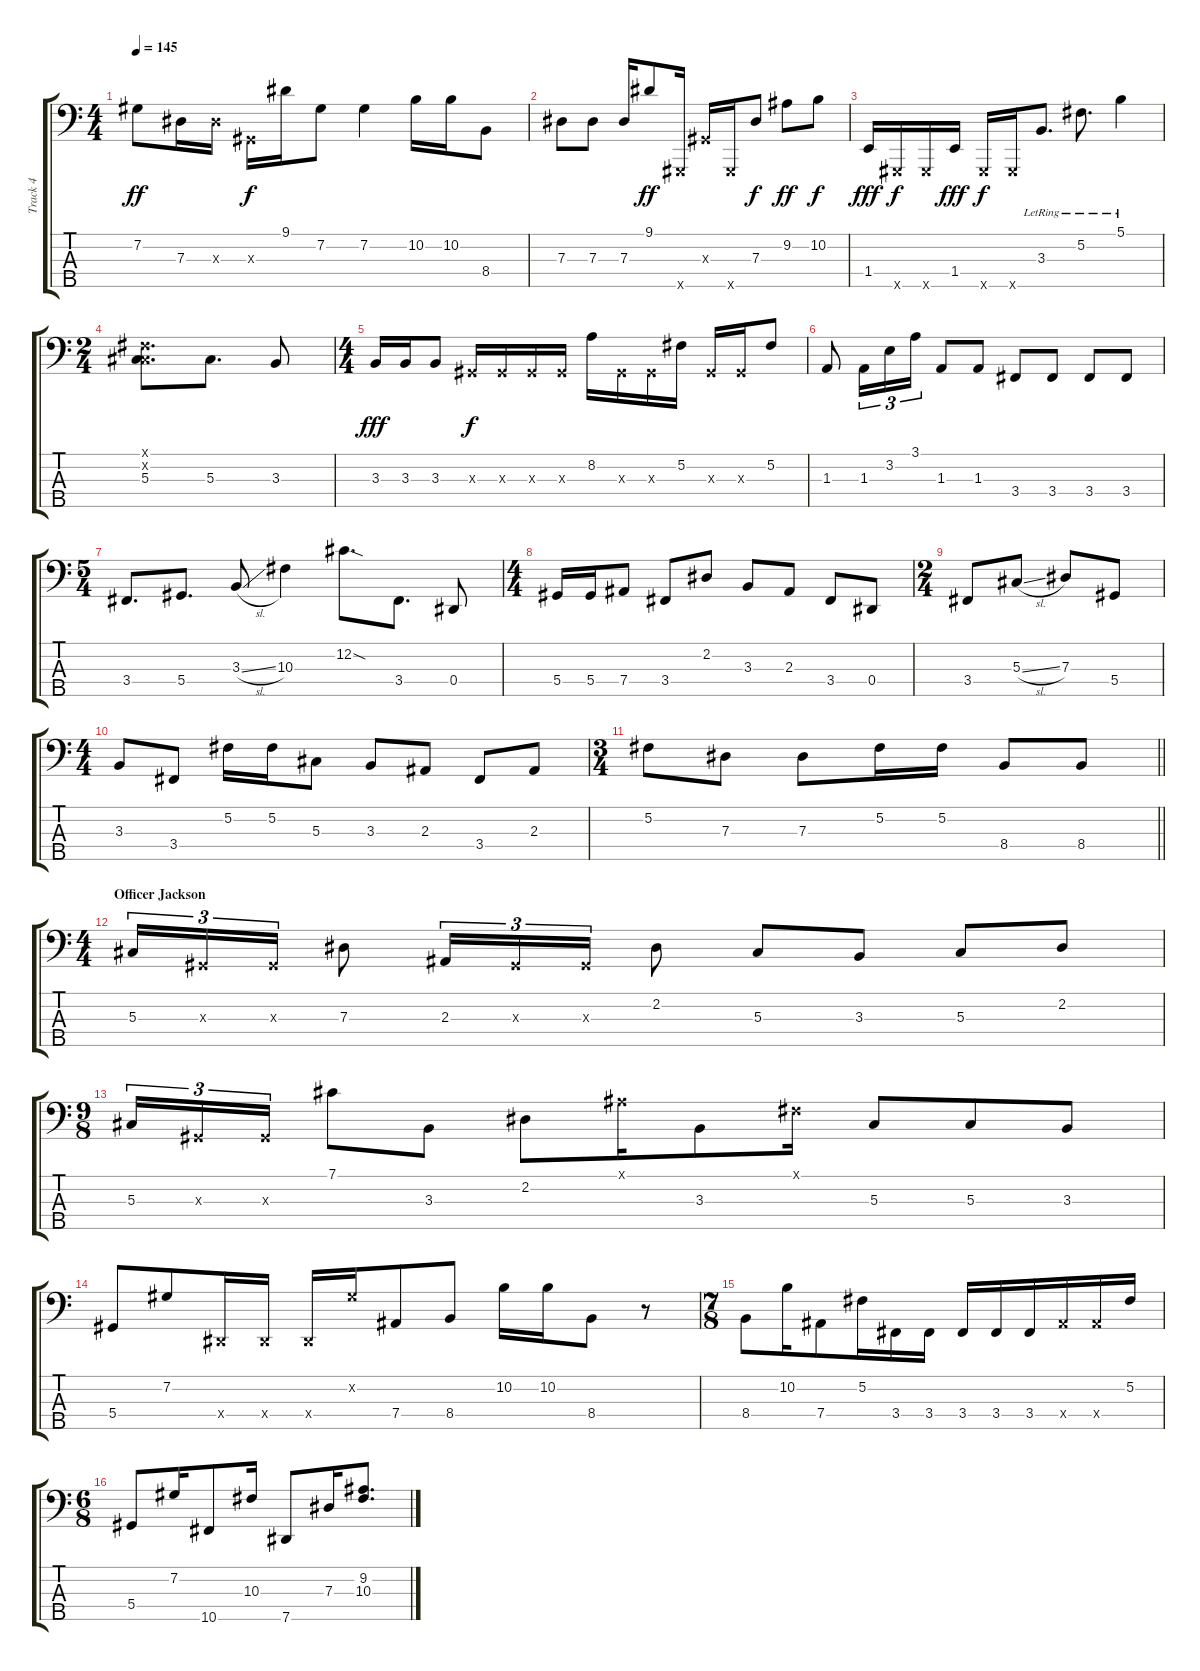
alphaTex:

\track ("Track 4" "Track 4") {instrument slapbass1}
\staff {score tabs}
\tuning (Gb2 Db2 Ab1 Eb1 Ab0) {hide}
\ts (4 4)
\tempo 145
\clef f4
\ks c
7.2.8{dy ff} 7.3.16 7.3{x}.16 0.3{x}.16{dy f} 9.1.16 7.2.8 7.2.4 10.2.16 10.2.16 8.4.8 |
7.3.8 7.3.8 7.3.16 9.1.8{dy ff} 0.5{x}.16 0.3{x}.16 0.5{x}.16 7.3.8{dy f} 9.2.8{dy ff} 10.2.8{dy f} |
1.4.16{dy fff} 0.5{x}.16{dy f} 0.5{x}.16 1.4.16{dy fff} 0.5{x}.16{dy f} 0.5{x}.16 3.3{lr}.8{d} 5.2{lr}.8{d} 5.1{lr}.4 |
\ts (2 4)
(0.1{x} 0.2{x} 5.3).8{d} 5.3.8{d} 3.3.8 |
\ts (4 4)
3.3.16{dy fff} 3.3.16 3.3.8 0.3{x}.16{dy f} 0.3{x}.16 0.3{x}.16 0.3{x}.16 8.2.16 0.3{x}.16 0.3{x}.16 5.2.16 0.3{x}.16 0.3{x}.16 5.2.8 |
1.3.8 1.3.16{tu (3 2)} 3.2.16{tu (3 2)} 3.1.16{tu (3 2)} 1.3.8 1.3.8 3.4.8 3.4.8 3.4.8 3.4.8 |
\ts (5 4)
3.4.8{d} 5.4.8{d} 3.3{sl}.8 10.3.4 12.2{sod}.8{d} 3.4.8{d} 0.4.8 |
\ts (4 4)
5.4.16 5.4.16 7.4.8 3.4.8 2.2.8 3.3.8 2.3.8 3.4.8 0.4.8 |
\ts (2 4)
3.4.8 5.3{sl}.8 7.3.8 5.4.8 |
\ts (4 4)
3.3.8 3.4.8 5.2.16 5.2.16 5.3.8 3.3.8 2.3.8 3.4.8 2.3.8 |
\ts (3 4)
\barLineRight lightlight
5.2.8 7.3.8 7.3.8 5.2.16 5.2.16 8.4.8 8.4.8 |
\ts (4 4)
\section ("" "Officer Jackson")
5.3.16{tu (3 2)} 0.3{x}.16{tu (3 2)} 0.3{x}.16{tu (3 2)} 7.3.8 2.3.16{tu (3 2)} 0.3{x}.16{tu (3 2)} 0.3{x}.16{tu (3 2)} 2.2.8 5.3.8 3.3.8 5.3.8 2.2.8 |
\ts (9 8)
5.3.16{tu (3 2)} 0.3{x}.16{tu (3 2)} 0.3{x}.16{tu (3 2)} 7.1.8 3.3.8 2.2.8 4.1{x}.16 3.3.8 0.1{x}.16 5.3.8 5.3.8 3.3.8 |
5.4.8 7.2.8 0.4{x}.16 0.4{x}.16 0.4{x}.16 7.2{x}.16 7.4.8 8.4.8 10.2.16 10.2.16 8.4.8 r.8 |
\ts (7 8)
8.4.8 10.2.16 7.4.8 5.2.16 3.4.16 3.4.16 3.4.16 3.4.16 3.4.16 7.4{x}.16 7.4{x}.16 5.2.16 |
\ts (6 8)
5.4.8 7.2.16 10.5.8 10.3.16 7.5.8 7.3.16 (9.2 10.3).8{d}
